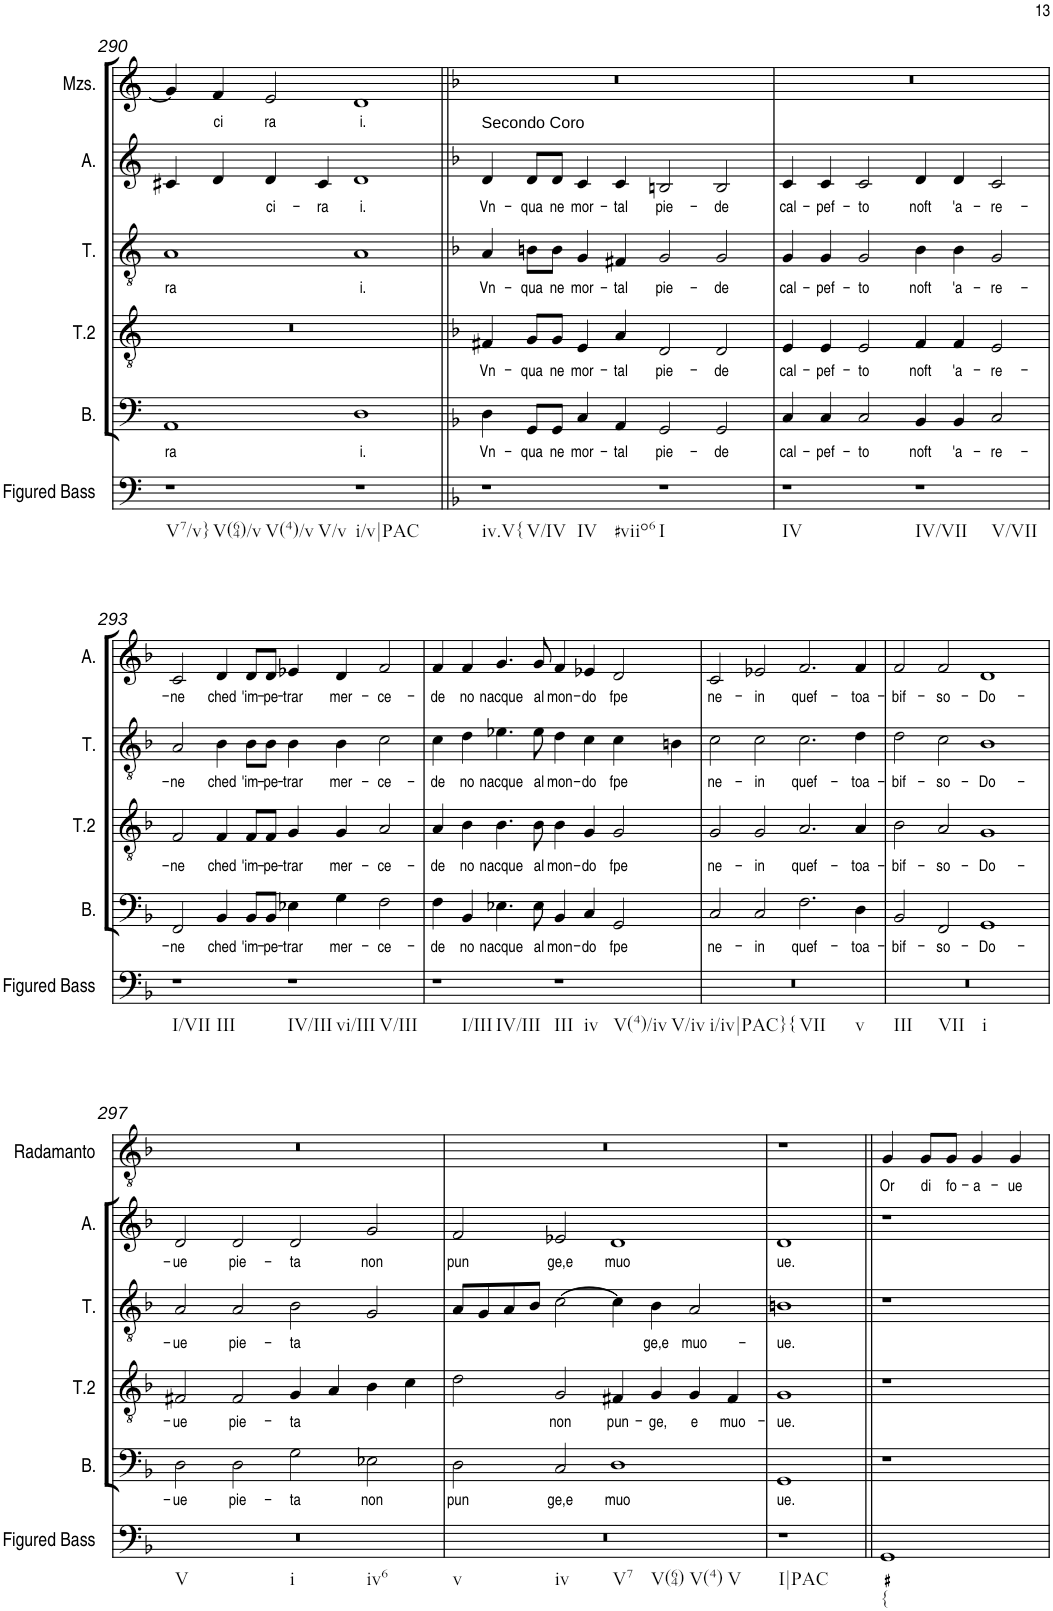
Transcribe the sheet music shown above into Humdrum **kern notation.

**kern	**kern	**text	**kern	**text	**kern	**text	**kern	**text	**kern	**text	**kern	**text
*part7	*part6	*part6	*part5	*part5	*part4	*part4	*part3	*part3	*part2	*part2	*part1	*part1
*staff7	*staff6	*staff6	*staff5	*staff5	*staff4	*staff4	*staff3	*staff3	*staff2	*staff2	*staff1	*staff1
*I"Figured Bass	*I"Bass	*	*I"Tenor2	*	*I"Tenor	*	*I"Alto	*	*I"Mezzo-soprano	*	*I"Radamanto	*
*I'Figured Bass	*I'B.	*	*I'T.2	*	*I'T.	*	*I'A.	*	*I'Mzs.	*	*I'Radamanto	*
!!LO:PB:g=z
*clefF4	*clefF4	*	*clefGv2	*	*clefGv2	*	*clefG2	*	*clefG2	*	*clefGv2	*
*k[]	*k[]	*	*k[]	*	*k[]	*	*k[]	*	*k[]	*	*k[]	*
*M4/2	*M4/2	*	*M4/2	*	*M4/2	*	*M4/2	*	*M4/2	*	*M4/2	*
=290	=290	=290	=290	=290	=290	=290	=290	=290	=290	=290	=290	=290
!LO:TX:b:t=V7/v}	!	!	!	!	!	!	!	!	!	!	!	!
!LO:TX:b:t=V(64)/v	!	!	!	!	!	!	!	!	!	!	!	!
!LO:TX:b:t=V(4)/v	!	!	!	!	!	!	!	!	!	!	!	!
!LO:TX:b:t=V/v	!	!	!	!	!	!	!	!	!	!	!	!
!	!	!LO:LY:b	!	!	!	!LO:LY:b	!	!	!	!	!	!
1r	1AA	ra	0r	.	1A	ra	4c#X/	.	4g/]	.	0r	.
!	!	!	!	!	!	!	!	!	!	!LO:LY:b	!	!
.	.	.	.	.	.	.	4d/	.	4f/	ci	.	.
!	!	!	!	!	!	!	!	!LO:LY:b	!	!LO:LY:b	!	!
.	.	.	.	.	.	.	4d/	ci-	2e/	ra	.	.
!	!	!	!	!	!	!	!	!LO:LY:b	!	!	!	!
.	.	.	.	.	.	.	4c#/	-ra	.	.	.	.
!LO:TX:b:t=i/v|PAC	!	!	!	!	!	!	!	!	!	!	!	!
!	!	!LO:LY:b	!	!	!	!LO:LY:b	!	!LO:LY:b	!	!LO:LY:b	!	!
1r	1D	i.	.	.	1A	i.	1d	i.	1d	i.	.	.
=291||	=291||	=291||	=291||	=291||	=291||	=291||	=291||	=291||	=291||	=291||	=291||	=291||
*k[b-]	*k[b-]	*	*k[b-]	*	*k[b-]	*	*k[b-]	*	*k[b-]	*	*k[b-]	*
!	!	!	!	!	!	!	!LO:TX:a:t=Secondo Coro	!	!	!	!	!
!LO:TX:b:t=iv.V{	!	!	!	!	!	!	!	!	!	!	!	!
!LO:TX:b:t=V/IV	!	!	!	!	!	!	!	!	!	!	!	!
!LO:TX:b:t=IV	!	!	!	!	!	!	!	!	!	!	!	!
!LO:TX:b:t=#viio6	!	!	!	!	!	!	!	!	!	!	!	!
!	!	!LO:LY:b	!	!LO:LY:b	!	!LO:LY:b	!	!LO:LY:b	!	!	!	!
1r	4D\	Vn-	4F#X/	Vn-	4A/	Vn-	4d/	Vn-	0r	.	0r	.
!	!	!LO:LY:b	!	!LO:LY:b	!	!LO:LY:b	!	!LO:LY:b	!	!	!	!
.	8GG/L	-qua	8G/L	-qua	8Bn\L	-qua	8d/L	-qua	.	.	.	.
!	!	!LO:LY:b	!	!LO:LY:b	!	!LO:LY:b	!	!LO:LY:b	!	!	!	!
.	8GG/J	ne	8G/J	ne	8B\J	ne	8d/J	ne	.	.	.	.
!	!	!LO:LY:b	!	!LO:LY:b	!	!LO:LY:b	!	!LO:LY:b	!	!	!	!
.	4C/	mor-	4E/	mor-	4G/	mor-	4c/	mor-	.	.	.	.
!	!	!LO:LY:b	!	!LO:LY:b	!	!LO:LY:b	!	!LO:LY:b	!	!	!	!
.	4AA/	-tal	4A/	-tal	4F#X/	-tal	4c/	-tal	.	.	.	.
!LO:TX:b:t=I	!	!	!	!	!	!	!	!	!	!	!	!
!	!	!LO:LY:b	!	!LO:LY:b	!	!LO:LY:b	!	!LO:LY:b	!	!	!	!
1r	2GG/	pie-	2D/	pie-	2G/	pie-	2Bn/	pie-	.	.	.	.
!	!	!LO:LY:b	!	!LO:LY:b	!	!LO:LY:b	!	!LO:LY:b	!	!	!	!
.	2GG/	-de	2D/	-de	2G/	-de	2B/	-de	.	.	.	.
=292	=292	=292	=292	=292	=292	=292	=292	=292	=292	=292	=292	=292
!LO:TX:b:t=IV	!	!	!	!	!	!	!	!	!	!	!	!
!	!	!LO:LY:b	!	!LO:LY:b	!	!LO:LY:b	!	!LO:LY:b	!	!	!	!
1r	4C/	cal-	4E/	cal-	4G/	cal-	4c/	cal-	0r	.	0r	.
!	!	!LO:LY:b	!	!LO:LY:b	!	!LO:LY:b	!	!LO:LY:b	!	!	!	!
.	4C/	-pef-	4E/	-pef-	4G/	-pef-	4c/	-pef-	.	.	.	.
!	!	!LO:LY:b	!	!LO:LY:b	!	!LO:LY:b	!	!LO:LY:b	!	!	!	!
.	2C/	-to	2E/	-to	2G/	-to	2c/	-to	.	.	.	.
!LO:TX:b:t=IV/VII	!	!	!	!	!	!	!	!	!	!	!	!
!LO:TX:b:t=V/VII	!	!	!	!	!	!	!	!	!	!	!	!
!	!	!LO:LY:b	!	!LO:LY:b	!	!LO:LY:b	!	!LO:LY:b	!	!	!	!
1r	4BB-/	noft	4F/	noft	4B-\	noft	4d/	noft	.	.	.	.
!	!	!LO:LY:b	!	!LO:LY:b	!	!LO:LY:b	!	!LO:LY:b	!	!	!	!
.	4BB-/	'a-	4F/	'a-	4B-\	'a-	4d/	'a-	.	.	.	.
!	!	!LO:LY:b	!	!LO:LY:b	!	!LO:LY:b	!	!LO:LY:b	!	!	!	!
.	2C/	-re-	2E/	-re-	2G/	-re-	2c/	-re-	.	.	.	.
!!LO:LB:g=z
=293	=293	=293	=293	=293	=293	=293	=293	=293	=293	=293	=293	=293
!LO:TX:b:t=I/VII	!	!	!	!	!	!	!	!	!	!	!	!
!LO:TX:b:t=III	!	!	!	!	!	!	!	!	!	!	!	!
!	!	!LO:LY:b	!	!LO:LY:b	!	!LO:LY:b	!	!LO:LY:b	!	!	!	!
1r	2FF/	-ne	2F/	-ne	2A/	-ne	2c/	-ne	0r	.	0r	.
!	!	!LO:LY:b	!	!LO:LY:b	!	!LO:LY:b	!	!LO:LY:b	!	!	!	!
.	4BB-/	ched	4F/	ched	4B-\	ched	4d/	ched	.	.	.	.
!	!	!LO:LY:b	!	!LO:LY:b	!	!LO:LY:b	!	!LO:LY:b	!	!	!	!
.	8BB-/L	'im-	8F/L	'im-	8B-\L	'im-	8d/L	'im-	.	.	.	.
!	!	!LO:LY:b	!	!LO:LY:b	!	!LO:LY:b	!	!LO:LY:b	!	!	!	!
.	8BB-/J	-pe-	8F/J	-pe-	8B-\J	-pe-	8d/J	-pe-	.	.	.	.
!LO:TX:b:t=IV/III	!	!	!	!	!	!	!	!	!	!	!	!
!LO:TX:b:t=vi/III	!	!	!	!	!	!	!	!	!	!	!	!
!LO:TX:b:t=V/III	!	!	!	!	!	!	!	!	!	!	!	!
!	!	!LO:LY:b	!	!LO:LY:b	!	!LO:LY:b	!	!LO:LY:b	!	!	!	!
1r	4E-X\	-trar	4G/	-trar	4B-\	-trar	4e-X/	-trar	.	.	.	.
!	!	!LO:LY:b	!	!LO:LY:b	!	!LO:LY:b	!	!LO:LY:b	!	!	!	!
.	4G\	mer-	4G/	mer-	4B-\	mer-	4d/	mer-	.	.	.	.
!	!	!LO:LY:b	!	!LO:LY:b	!	!LO:LY:b	!	!LO:LY:b	!	!	!	!
.	2F\	-ce-	2A/	-ce-	2c\	-ce-	2f/	-ce-	.	.	.	.
=294	=294	=294	=294	=294	=294	=294	=294	=294	=294	=294	=294	=294
!LO:TX:b:t=I/III	!	!	!	!	!	!	!	!	!	!	!	!
!LO:TX:b:t=IV/III	!	!	!	!	!	!	!	!	!	!	!	!
!	!	!LO:LY:b	!	!LO:LY:b	!	!LO:LY:b	!	!LO:LY:b	!	!	!	!
1r	4F\	-de	4A/	-de	4c\	-de	4f/	-de	0r	.	0r	.
!	!	!LO:LY:b	!	!LO:LY:b	!	!LO:LY:b	!	!LO:LY:b	!	!	!	!
.	4BB-/	no	4B-\	no	4d\	no	4f/	no	.	.	.	.
!	!	!LO:LY:b	!	!LO:LY:b	!	!LO:LY:b	!	!LO:LY:b	!	!	!	!
.	4.E-X\	nacque	4.B-\	nacque	4.e-X\	nacque	4.g/	nacque	.	.	.	.
!	!	!LO:LY:b	!	!LO:LY:b	!	!LO:LY:b	!	!LO:LY:b	!	!	!	!
.	8E-\	al	8B-\	al	8e-\	al	8g/	al	.	.	.	.
!LO:TX:b:t=III	!	!	!	!	!	!	!	!	!	!	!	!
!LO:TX:b:t=iv	!	!	!	!	!	!	!	!	!	!	!	!
!LO:TX:b:t=V(4)/iv	!	!	!	!	!	!	!	!	!	!	!	!
!LO:TX:b:t=V/iv	!	!	!	!	!	!	!	!	!	!	!	!
!	!	!LO:LY:b	!	!LO:LY:b	!	!LO:LY:b	!	!LO:LY:b	!	!	!	!
1r	4BB-/	mon-	4B-\	mon-	4d\	mon-	4f/	mon-	.	.	.	.
!	!	!LO:LY:b	!	!LO:LY:b	!	!LO:LY:b	!	!LO:LY:b	!	!	!	!
.	4C/	-do	4G/	-do	4c\	-do	4e-X/	-do	.	.	.	.
!	!	!LO:LY:b	!	!LO:LY:b	!	!LO:LY:b	!	!LO:LY:b	!	!	!	!
.	2GG/	fpe	2G/	fpe	4c\	fpe	2d/	fpe	.	.	.	.
.	.	.	.	.	4Bn\	.	.	.	.	.	.	.
=295	=295	=295	=295	=295	=295	=295	=295	=295	=295	=295	=295	=295
!LO:TX:b:t=i/iv|PAC}{	!	!	!	!	!	!	!	!	!	!	!	!
!LO:TX:b:t=VII	!	!	!	!	!	!	!	!	!	!	!	!
!LO:TX:b:t=v	!	!	!	!	!	!	!	!	!	!	!	!
!	!	!LO:LY:b	!	!LO:LY:b	!	!LO:LY:b	!	!LO:LY:b	!	!	!	!
0r	2C/	ne-	2G/	ne-	2c\	ne-	2c/	ne-	0r	.	0r	.
!	!	!LO:LY:b	!	!LO:LY:b	!	!LO:LY:b	!	!LO:LY:b	!	!	!	!
.	2C/	-in	2G/	-in	2c\	-in	2e-X/	-in	.	.	.	.
!	!	!LO:LY:b	!	!LO:LY:b	!	!LO:LY:b	!	!LO:LY:b	!	!	!	!
.	2.F\	quef-	2.A/	quef-	2.c\	quef-	2.f/	quef-	.	.	.	.
!	!	!LO:LY:b	!	!LO:LY:b	!	!LO:LY:b	!	!LO:LY:b	!	!	!	!
.	4D\	-toa-	4A/	-toa-	4d\	-toa-	4f/	-toa-	.	.	.	.
=296	=296	=296	=296	=296	=296	=296	=296	=296	=296	=296	=296	=296
!LO:TX:b:t=III	!	!	!	!	!	!	!	!	!	!	!	!
!LO:TX:b:t=VII	!	!	!	!	!	!	!	!	!	!	!	!
!LO:TX:b:t=i	!	!	!	!	!	!	!	!	!	!	!	!
!	!	!LO:LY:b	!	!LO:LY:b	!	!LO:LY:b	!	!LO:LY:b	!	!	!	!
0r	2BB-/	-bif-	2B-\	-bif-	2d\	-bif-	2f/	-bif-	0r	.	0r	.
!	!	!LO:LY:b	!	!LO:LY:b	!	!LO:LY:b	!	!LO:LY:b	!	!	!	!
.	2FF/	-so-	2A/	-so-	2c\	-so-	2f/	-so-	.	.	.	.
!	!	!LO:LY:b	!	!LO:LY:b	!	!LO:LY:b	!	!LO:LY:b	!	!	!	!
.	1GG	Do-	1G	Do-	1B-	Do-	1d	Do-	.	.	.	.
!!LO:LB:g=z
=297	=297	=297	=297	=297	=297	=297	=297	=297	=297	=297	=297	=297
!LO:TX:b:t=V	!	!	!	!	!	!	!	!	!	!	!	!
!LO:TX:b:t=i	!	!	!	!	!	!	!	!	!	!	!	!
!LO:TX:b:t=iv6	!	!	!	!	!	!	!	!	!	!	!	!
!	!	!LO:LY:b	!	!LO:LY:b	!	!LO:LY:b	!	!LO:LY:b	!	!	!	!
0r	2D\	-ue	2F#X/	-ue	2A/	-ue	2d/	-ue	0r	.	0r	.
!	!	!LO:LY:b	!	!LO:LY:b	!	!LO:LY:b	!	!LO:LY:b	!	!	!	!
.	2D\	pie-	2F#/	pie-	2A/	pie-	2d/	pie-	.	.	.	.
!	!	!LO:LY:b	!	!LO:LY:b	!	!LO:LY:b	!	!LO:LY:b	!	!	!	!
.	2G\	-ta	4G/	-ta	2B-\	-ta	2d/	-ta	.	.	.	.
.	.	.	4A/	.	.	.	.	.	.	.	.	.
!	!	!LO:LY:b	!	!	!	!	!	!LO:LY:b	!	!	!	!
.	2E-X\	non	4B-\	.	2G/	.	2g/	non	.	.	.	.
.	.	.	4c\	.	.	.	.	.	.	.	.	.
=298	=298	=298	=298	=298	=298	=298	=298	=298	=298	=298	=298	=298
!LO:TX:b:t=v	!	!	!	!	!	!	!	!	!	!	!	!
!LO:TX:b:t=iv	!	!	!	!	!	!	!	!	!	!	!	!
!LO:TX:b:t=V7	!	!	!	!	!	!	!	!	!	!	!	!
!LO:TX:b:t=V(64)	!	!	!	!	!	!	!	!	!	!	!	!
!LO:TX:b:t=V(4)	!	!	!	!	!	!	!	!	!	!	!	!
!LO:TX:b:t=V	!	!	!	!	!	!	!	!	!	!	!	!
!	!	!LO:LY:b	!	!	!	!	!	!LO:LY:b	!	!	!	!
0r	2D\	pun	2d\	.	8A/L	.	2f/	pun	0r	.	0r	.
.	.	.	.	.	8G/	.	.	.	.	.	.	.
.	.	.	.	.	8A/	.	.	.	.	.	.	.
.	.	.	.	.	8B-/J	.	.	.	.	.	.	.
!	!	!LO:LY:b	!	!LO:LY:b	!	!	!	!LO:LY:b	!	!	!	!
.	2C/	ge,e	2G/	non	[2c\	.	2e-X/	ge,e	.	.	.	.
!	!	!LO:LY:b	!	!LO:LY:b	!	!	!	!LO:LY:b	!	!	!	!
.	1D	muo	4F#X/	pun-	4c\]	.	1d	muo	.	.	.	.
!	!	!	!	!LO:LY:b	!	!LO:LY:b	!	!	!	!	!	!
.	.	.	4G/	-ge,	4B-\	ge,e	.	.	.	.	.	.
!	!	!	!	!LO:LY:b	!	!LO:LY:b	!	!	!	!	!	!
.	.	.	4G/	e	2A/	muo-	.	.	.	.	.	.
!	!	!	!	!LO:LY:b	!	!	!	!	!	!	!	!
.	.	.	4F#/	muo-	.	.	.	.	.	.	.	.
=299	=299	=299	=299	=299	=299	=299	=299	=299	=299	=299	=299	=299
!LO:TX:b:t=I|PAC	!	!	!	!	!	!	!	!	!	!	!	!
!	!	!LO:LY:b	!	!LO:LY:b	!	!LO:LY:b	!	!LO:LY:b	!	!	!	!
1r	1GG	ue.	1G	-ue.	1Bn	-ue.	1d	ue.	0r	.	1r	.
!LO:TX:b:t={	!	!	!	!	!	!	!	!	!	!	!	!
!	!	!	!	!	!	!	!	!	!	!	!	!LO:LY:b
1GG	1r	.	1r	.	1r	.	1r	.	.	.	4G/	Or
!	!	!	!	!	!	!	!	!	!	!	!	!LO:LY:b
.	.	.	.	.	.	.	.	.	.	.	8G/L	di
!	!	!	!	!	!	!	!	!	!	!	!	!LO:LY:b
.	.	.	.	.	.	.	.	.	.	.	8G/J	fo-
!	!	!	!	!	!	!	!	!	!	!	!	!LO:LY:b
.	.	.	.	.	.	.	.	.	.	.	4G/	-a-
!	!	!	!	!	!	!	!	!	!	!	!	!LO:LY:b
.	.	.	.	.	.	.	.	.	.	.	4G/	-ue
=	=	=	=	=	=	=	=	=	=	=	=	=
*-	*-	*-	*-	*-	*-	*-	*-	*-	*-	*-	*-	*-
